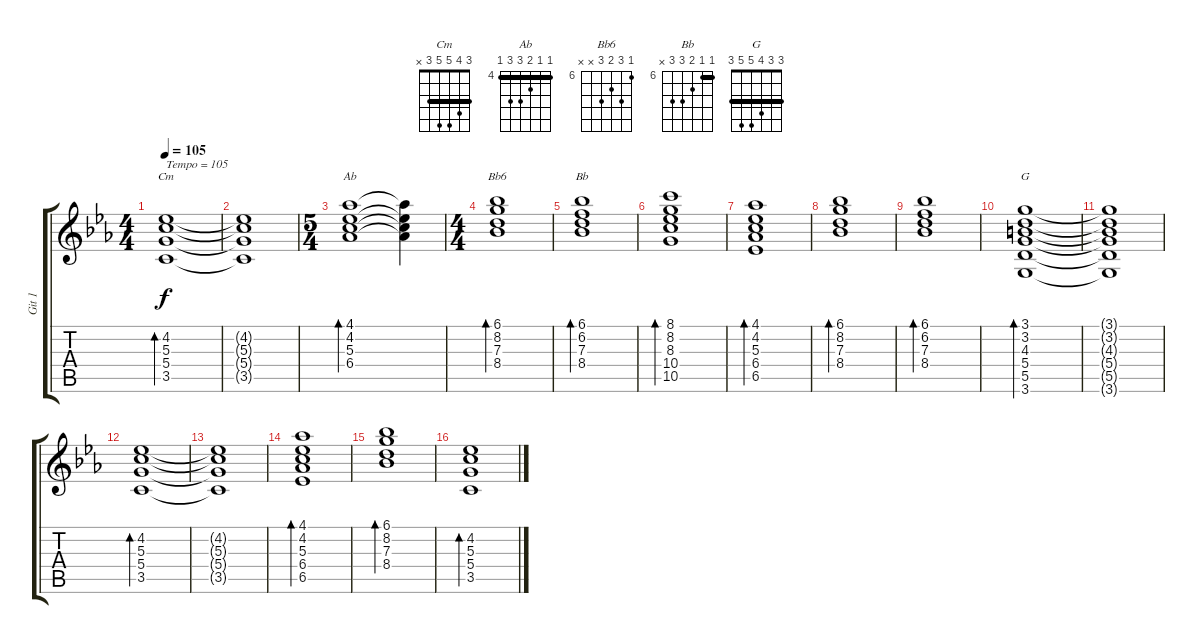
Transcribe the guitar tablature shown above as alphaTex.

\track ("Git 1" "Git 1") {instrument distortionguitar}
\staff {score tabs}
\tuning (E4 B3 G3 D3 A2 E2) {hide}
\chord ("Cm" 3 4 5 5 3 x) {barre 3}
\chord ("Ab" 4 4 5 6 6 4) {firstfret 4 barre 4}
\chord ("Bb6" 6 8 7 8 x x) {firstfret 6}
\chord ("Bb" 6 6 7 8 8 x) {firstfret 6 barre 6}
\chord ("G" 3 3 4 5 5 3) {barre 3}
\ts (4 4)
\tempo 105
\clef g2
\ks cminor
(4.2 5.3 5.4 3.5).1{bd 480 ch "Cm" txt "Tempo = 105" dy f instrument electricguitarclean} |
(4.2{t} 5.3{t} 5.4{t} 3.5{t}).1 |
\ts (5 4)
(4.1 4.2 5.3 6.4).1{bd 480 ch "Ab"} (4.1{t} 4.2{t} 5.3{t} 6.4{t}).4 |
\ts (4 4)
(6.1 8.2 7.3 8.4).1{bd 480 ch "Bb6"} |
(6.1 6.2 7.3 8.4).1{bd 480 ch "Bb"} |
(8.1 8.2 8.3 10.4 10.5).1{bd 480} |
(4.1 4.2 5.3 6.4 6.5).1{bd 480} |
(6.1 8.2 7.3 8.4).1{bd 480} |
(6.1 6.2 7.3 8.4).1{bd 480} |
(3.1 3.2 4.3 5.4 5.5 3.6).1{bd 480 ch "G"} |
(3.1{t} 3.2{t} 4.3{t} 5.4{t} 5.5{t} 3.6{t}).1 |
(4.2 5.3 5.4 3.5).1{bd 480} |
(4.2{t} 5.3{t} 5.4{t} 3.5{t}).1 |
(4.1 4.2 5.3 6.4 6.5).1{bd 480} |
(6.1 8.2 7.3 8.4).1{bd 480} |
(4.2 5.3 5.4 3.5).1{bd 480}
